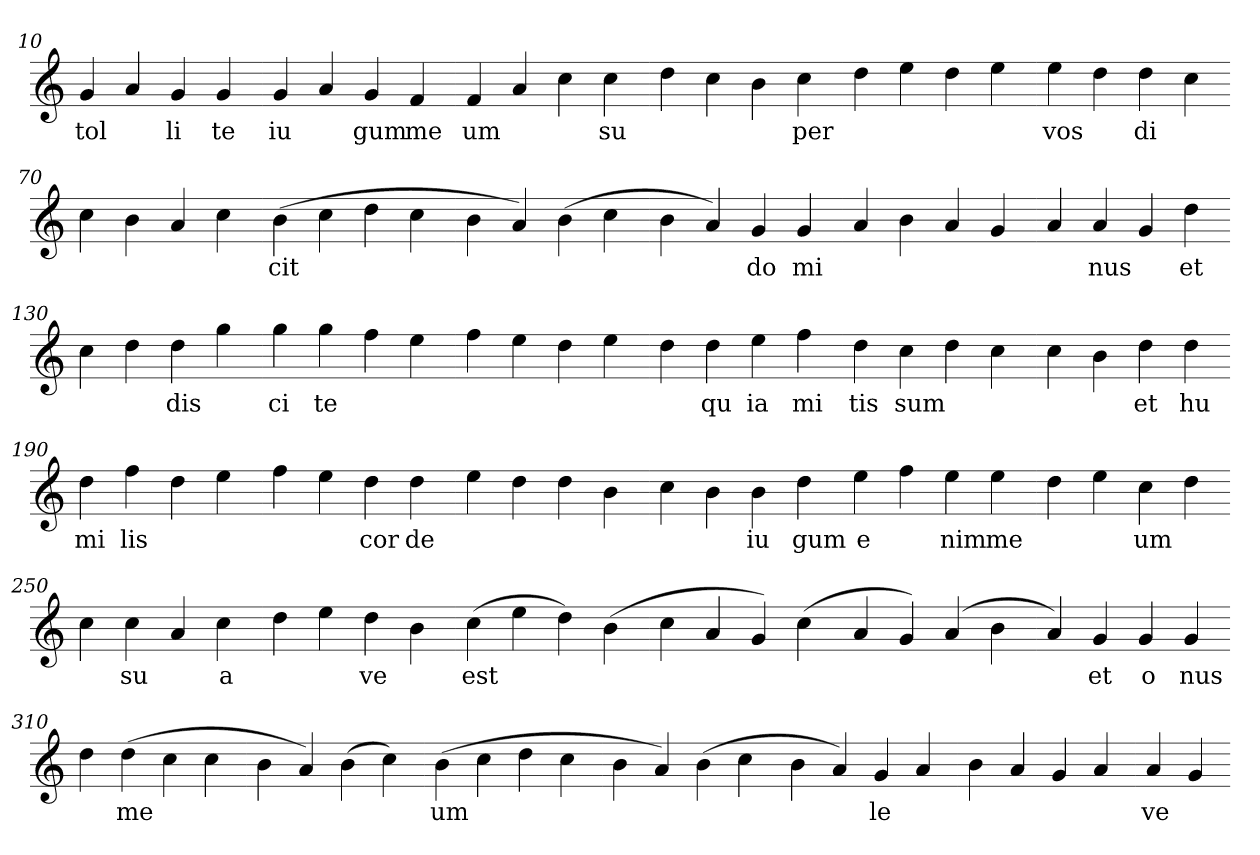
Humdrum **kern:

**kern	**text
*part1	*part1
*staff1	*staff1
*clefG2	*
=10.	=10.
4g	tol
4a	.
4g	li
4g	te
=20.-	=20.-
4g	iu
4a	.
4g	gum
4f	me
=30.-	=30.-
4f	um
4a	.
4cc	.
4cc	su
=40.-	=40.-
4dd	.
4cc	.
4b	.
4cc	per
=50.-	=50.-
4dd	.
4ee	.
4dd	.
4ee	.
=60.-	=60.-
4ee	vos
4dd	.
4dd	di
4cc	.
=70.-	=70.-
4cc	.
4b	.
4a	.
4cc	.
=80.-	=80.-
(>4b	cit
4cc	.
4dd	.
4cc	.
=90.-	=90.-
4b	.
4a)	.
(>4b	.
4cc	.
=100.-	=100.-
4b	.
4a)	.
4g	do
4g	mi
=110.-	=110.-
4a	.
4b	.
4a	.
4g	.
=120.-	=120.-
4a	.
4a	nus
4g	.
4dd	et
=130.-	=130.-
4cc	.
4dd	.
4dd	dis
4gg	.
=140.-	=140.-
4gg	ci
4gg	te
4ff	.
4ee	.
=150.-	=150.-
4ff	.
4ee	.
4dd	.
4ee	.
=160.-	=160.-
4dd	.
4dd	qu
4ee	ia
4ff	mi
=170.-	=170.-
4dd	tis
4cc	sum
4dd	.
4cc	.
=180.-	=180.-
4cc	.
4b	.
4dd	et
4dd	hu
=190.-	=190.-
4dd	mi
4ff	lis
4dd	.
4ee	.
=200.-	=200.-
4ff	.
4ee	.
4dd	cor
4dd	de
=210.-	=210.-
4ee	.
4dd	.
4dd	.
4b	.
=220.-	=220.-
4cc	.
4b	.
4b	iu
4dd	gum
=230.-	=230.-
4ee	e
4ff	.
4ee	nim
4ee	me
=240.-	=240.-
4dd	.
4ee	.
4cc	um
4dd	.
=250.-	=250.-
4cc	.
4cc	su
4a	.
4cc	a
=260.-	=260.-
4dd	.
4ee	.
4dd	ve
4b	.
=270.-	=270.-
(>4cc	est
4ee	.
4dd)	.
(>4b	.
=280.-	=280.-
4cc	.
4a	.
4g)	.
(>4cc	.
=290.-	=290.-
4a	.
4g)	.
(>4a	.
4b	.
=300.-	=300.-
4a)	.
4g	et
4g	o
4g	nus
=310.-	=310.-
4dd	.
(>4dd	me
4cc	.
4cc	.
=320.-	=320.-
4b	.
4a)	.
(>4b	.
4cc)	.
=330.-	=330.-
(>4b	um
4cc	.
4dd	.
4cc	.
=340.-	=340.-
4b	.
4a)	.
(>4b	.
4cc	.
=350.-	=350.-
4b	.
4a)	.
4g	le
4a	.
=360.-	=360.-
4b	.
4a	.
4g	.
4a	.
=370.-	=370.-
4a	ve
4g	.
=-	=-
*-	*-
